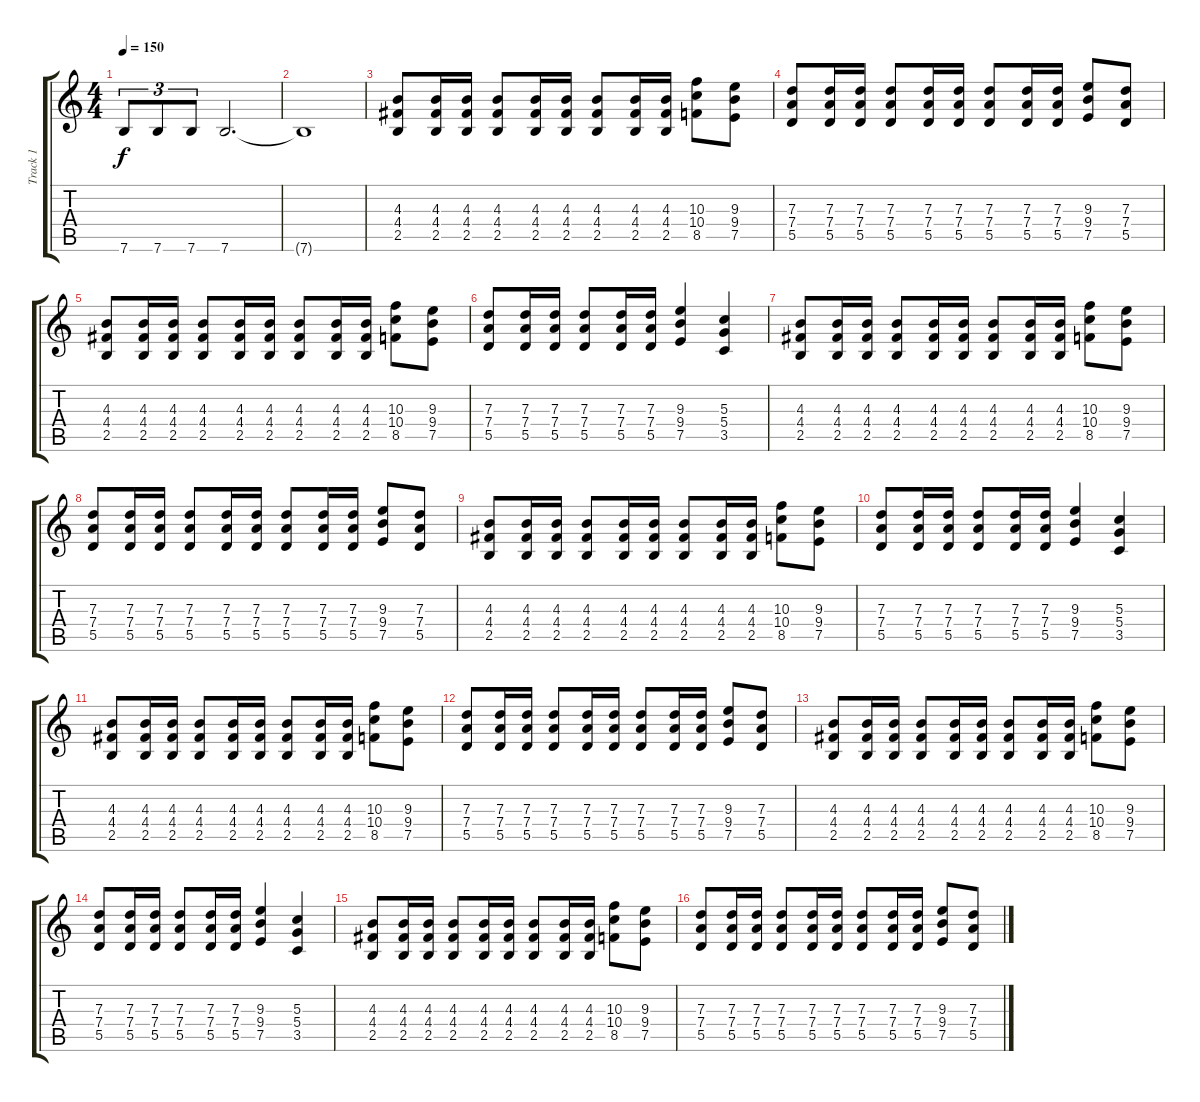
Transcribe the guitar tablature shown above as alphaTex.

\track ("Track 1" "Track 1") {instrument distortionguitar}
\staff {score tabs}
\tuning (E4 B3 G3 D3 A2 E2) {hide}
\ts (4 4)
\tempo 150
\clef g2
\ks c
7.6.8{tu (3 2) dy f} 7.6.8{tu (3 2)} 7.6.8{tu (3 2)} 7.6.2{d} |
7.6{t}.1 |
(4.3 4.4 2.5).8 (4.3 4.4 2.5).16 (4.3 4.4 2.5).16 (4.3 4.4 2.5).8 (4.3 4.4 2.5).16 (4.3 4.4 2.5).16 (4.3 4.4 2.5).8 (4.3 4.4 2.5).16 (4.3 4.4 2.5).16 (10.3 10.4 8.5).8 (9.3 9.4 7.5).8 |
(7.3 7.4 5.5).8 (7.3 7.4 5.5).16 (7.3 7.4 5.5).16 (7.3 7.4 5.5).8 (7.3 7.4 5.5).16 (7.3 7.4 5.5).16 (7.3 7.4 5.5).8 (7.3 7.4 5.5).16 (7.3 7.4 5.5).16 (9.3 9.4 7.5).8 (7.3 7.4 5.5).8 |
(4.3 4.4 2.5).8 (4.3 4.4 2.5).16 (4.3 4.4 2.5).16 (4.3 4.4 2.5).8 (4.3 4.4 2.5).16 (4.3 4.4 2.5).16 (4.3 4.4 2.5).8 (4.3 4.4 2.5).16 (4.3 4.4 2.5).16 (10.3 10.4 8.5).8 (9.3 9.4 7.5).8 |
(7.3 7.4 5.5).8 (7.3 7.4 5.5).16 (7.3 7.4 5.5).16 (7.3 7.4 5.5).8 (7.3 7.4 5.5).16 (7.3 7.4 5.5).16 (9.3 9.4 7.5).4 (5.3 5.4 3.5).4 |
(4.3 4.4 2.5).8 (4.3 4.4 2.5).16 (4.3 4.4 2.5).16 (4.3 4.4 2.5).8 (4.3 4.4 2.5).16 (4.3 4.4 2.5).16 (4.3 4.4 2.5).8 (4.3 4.4 2.5).16 (4.3 4.4 2.5).16 (10.3 10.4 8.5).8 (9.3 9.4 7.5).8 |
(7.3 7.4 5.5).8 (7.3 7.4 5.5).16 (7.3 7.4 5.5).16 (7.3 7.4 5.5).8 (7.3 7.4 5.5).16 (7.3 7.4 5.5).16 (7.3 7.4 5.5).8 (7.3 7.4 5.5).16 (7.3 7.4 5.5).16 (9.3 9.4 7.5).8 (7.3 7.4 5.5).8 |
(4.3 4.4 2.5).8 (4.3 4.4 2.5).16 (4.3 4.4 2.5).16 (4.3 4.4 2.5).8 (4.3 4.4 2.5).16 (4.3 4.4 2.5).16 (4.3 4.4 2.5).8 (4.3 4.4 2.5).16 (4.3 4.4 2.5).16 (10.3 10.4 8.5).8 (9.3 9.4 7.5).8 |
(7.3 7.4 5.5).8 (7.3 7.4 5.5).16 (7.3 7.4 5.5).16 (7.3 7.4 5.5).8 (7.3 7.4 5.5).16 (7.3 7.4 5.5).16 (9.3 9.4 7.5).4 (5.3 5.4 3.5).4 |
(4.3 4.4 2.5).8 (4.3 4.4 2.5).16 (4.3 4.4 2.5).16 (4.3 4.4 2.5).8 (4.3 4.4 2.5).16 (4.3 4.4 2.5).16 (4.3 4.4 2.5).8 (4.3 4.4 2.5).16 (4.3 4.4 2.5).16 (10.3 10.4 8.5).8 (9.3 9.4 7.5).8 |
(7.3 7.4 5.5).8 (7.3 7.4 5.5).16 (7.3 7.4 5.5).16 (7.3 7.4 5.5).8 (7.3 7.4 5.5).16 (7.3 7.4 5.5).16 (7.3 7.4 5.5).8 (7.3 7.4 5.5).16 (7.3 7.4 5.5).16 (9.3 9.4 7.5).8 (7.3 7.4 5.5).8 |
(4.3 4.4 2.5).8 (4.3 4.4 2.5).16 (4.3 4.4 2.5).16 (4.3 4.4 2.5).8 (4.3 4.4 2.5).16 (4.3 4.4 2.5).16 (4.3 4.4 2.5).8 (4.3 4.4 2.5).16 (4.3 4.4 2.5).16 (10.3 10.4 8.5).8 (9.3 9.4 7.5).8 |
(7.3 7.4 5.5).8 (7.3 7.4 5.5).16 (7.3 7.4 5.5).16 (7.3 7.4 5.5).8 (7.3 7.4 5.5).16 (7.3 7.4 5.5).16 (9.3 9.4 7.5).4 (5.3 5.4 3.5).4 |
(4.3 4.4 2.5).8 (4.3 4.4 2.5).16 (4.3 4.4 2.5).16 (4.3 4.4 2.5).8 (4.3 4.4 2.5).16 (4.3 4.4 2.5).16 (4.3 4.4 2.5).8 (4.3 4.4 2.5).16 (4.3 4.4 2.5).16 (10.3 10.4 8.5).8 (9.3 9.4 7.5).8 |
(7.3 7.4 5.5).8 (7.3 7.4 5.5).16 (7.3 7.4 5.5).16 (7.3 7.4 5.5).8 (7.3 7.4 5.5).16 (7.3 7.4 5.5).16 (7.3 7.4 5.5).8 (7.3 7.4 5.5).16 (7.3 7.4 5.5).16 (9.3 9.4 7.5).8 (7.3 7.4 5.5).8
